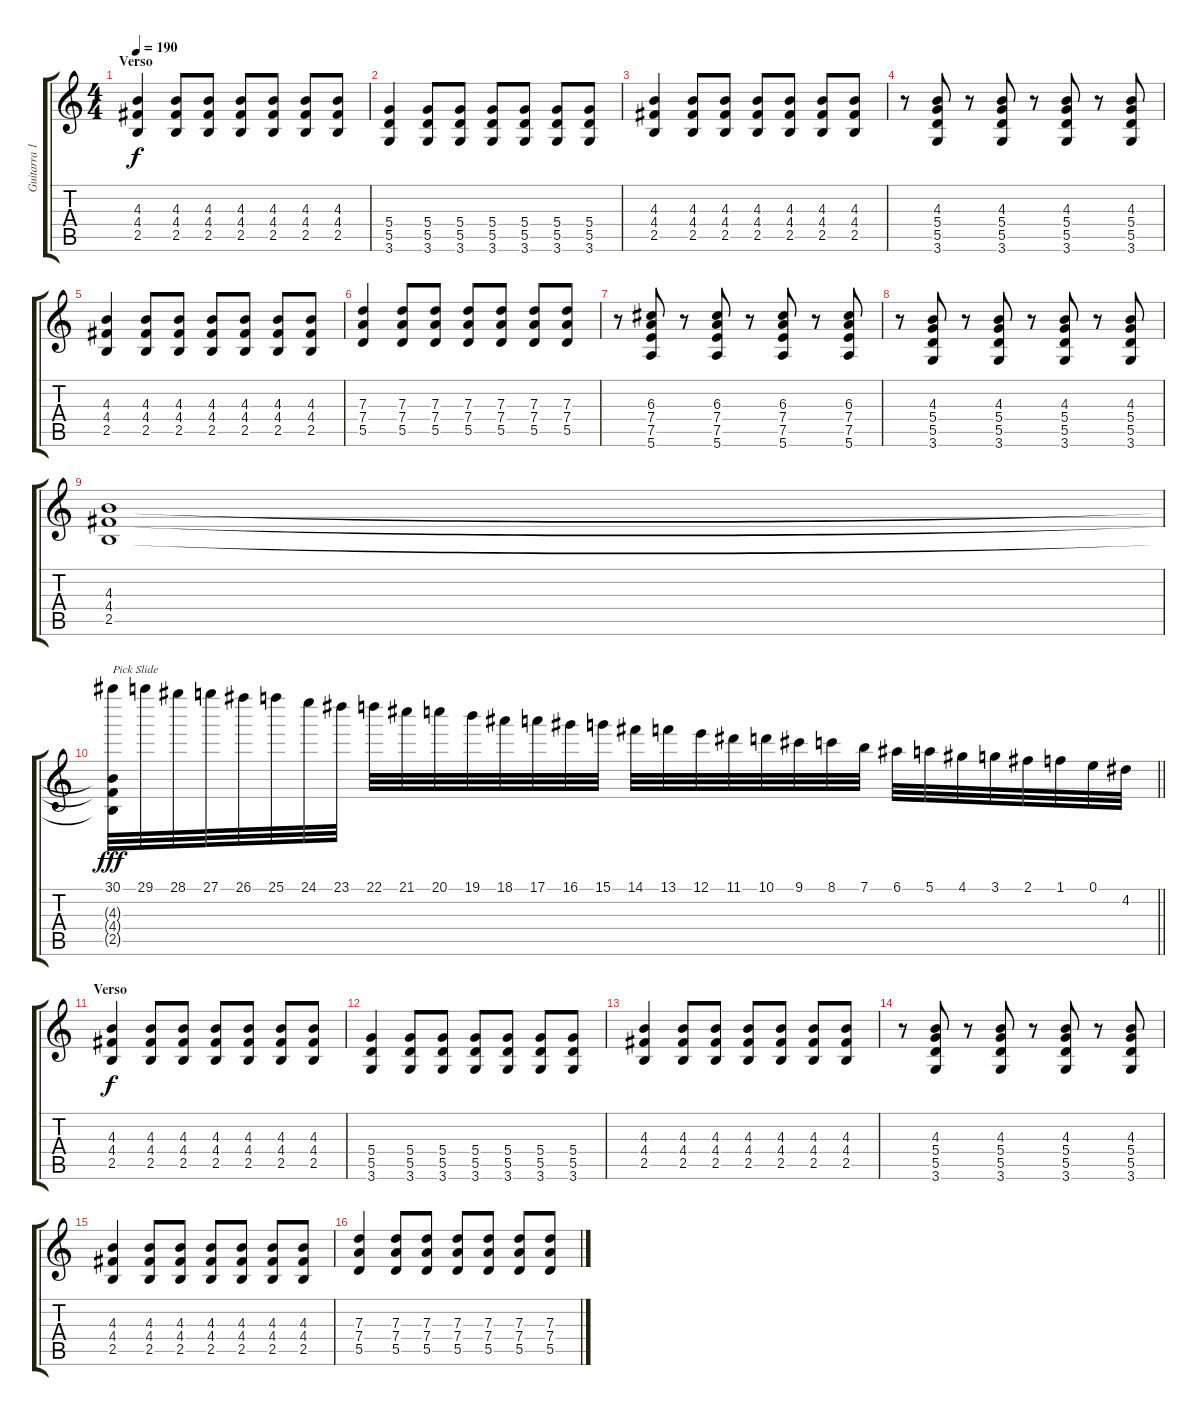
\track ("Guitarra 1 - Mathias" "Guitarra 1") {instrument overdrivenguitar}
\staff {score tabs}
\tuning (E4 B3 G3 D3 A2 E2) {hide}
\ts (4 4)
\section ("" "Verso ")
\tempo 190
\clef g2
\ks c
(4.3 4.4 2.5).4{dy f volume 12} (4.3 4.4 2.5).8 (4.3 4.4 2.5).8 (4.3 4.4 2.5).8 (4.3 4.4 2.5).8 (4.3 4.4 2.5).8 (4.3 4.4 2.5).8 |
(5.4 5.5 3.6).4 (5.4 5.5 3.6).8 (5.4 5.5 3.6).8 (5.4 5.5 3.6).8 (5.4 5.5 3.6).8 (5.4 5.5 3.6).8 (5.4 5.5 3.6).8 |
(4.3 4.4 2.5).4 (4.3 4.4 2.5).8 (4.3 4.4 2.5).8 (4.3 4.4 2.5).8 (4.3 4.4 2.5).8 (4.3 4.4 2.5).8 (4.3 4.4 2.5).8 |
r.8 (4.3 5.4 5.5 3.6).8 r.8 (4.3 5.4 5.5 3.6).8 r.8 (4.3 5.4 5.5 3.6).8 r.8 (4.3 5.4 5.5 3.6).8 |
(4.3 4.4 2.5).4 (4.3 4.4 2.5).8 (4.3 4.4 2.5).8 (4.3 4.4 2.5).8 (4.3 4.4 2.5).8 (4.3 4.4 2.5).8 (4.3 4.4 2.5).8 |
(7.3 7.4 5.5).4 (7.3 7.4 5.5).8 (7.3 7.4 5.5).8 (7.3 7.4 5.5).8 (7.3 7.4 5.5).8 (7.3 7.4 5.5).8 (7.3 7.4 5.5).8 |
r.8 (6.3 7.4 7.5 5.6).8 r.8 (6.3 7.4 7.5 5.6).8 r.8 (6.3 7.4 7.5 5.6).8 r.8 (6.3 7.4 7.5 5.6).8 |
r.8 (4.3 5.4 5.5 3.6).8 r.8 (4.3 5.4 5.5 3.6).8 r.8 (4.3 5.4 5.5 3.6).8 r.8 (4.3 5.4 5.5 3.6).8 |
(4.3 4.4 2.5).1 |
\barLineRight lightlight
(30.1 4.3{t} 4.4{t} 2.5{t}).32{txt "Pick Slide" dy fff volume 9} 29.1.32 28.1.32 27.1.32 26.1.32 25.1.32 24.1.32 23.1.32 22.1.32 21.1.32 20.1.32 19.1.32 18.1.32 17.1.32 16.1.32 15.1.32 14.1.32 13.1.32 12.1.32 11.1.32 10.1.32 9.1.32 8.1.32 7.1.32 6.1.32 5.1.32 4.1.32 3.1.32 2.1.32 1.1.32 0.1.32 4.2.32 |
\section ("" "Verso")
(4.3 4.4 2.5).4{dy f volume 12} (4.3 4.4 2.5).8 (4.3 4.4 2.5).8 (4.3 4.4 2.5).8 (4.3 4.4 2.5).8 (4.3 4.4 2.5).8 (4.3 4.4 2.5).8 |
(5.4 5.5 3.6).4 (5.4 5.5 3.6).8 (5.4 5.5 3.6).8 (5.4 5.5 3.6).8 (5.4 5.5 3.6).8 (5.4 5.5 3.6).8 (5.4 5.5 3.6).8 |
(4.3 4.4 2.5).4 (4.3 4.4 2.5).8 (4.3 4.4 2.5).8 (4.3 4.4 2.5).8 (4.3 4.4 2.5).8 (4.3 4.4 2.5).8 (4.3 4.4 2.5).8 |
r.8 (4.3 5.4 5.5 3.6).8 r.8 (4.3 5.4 5.5 3.6).8 r.8 (4.3 5.4 5.5 3.6).8 r.8 (4.3 5.4 5.5 3.6).8 |
(4.3 4.4 2.5).4 (4.3 4.4 2.5).8 (4.3 4.4 2.5).8 (4.3 4.4 2.5).8 (4.3 4.4 2.5).8 (4.3 4.4 2.5).8 (4.3 4.4 2.5).8 |
(7.3 7.4 5.5).4 (7.3 7.4 5.5).8 (7.3 7.4 5.5).8 (7.3 7.4 5.5).8 (7.3 7.4 5.5).8 (7.3 7.4 5.5).8 (7.3 7.4 5.5).8
